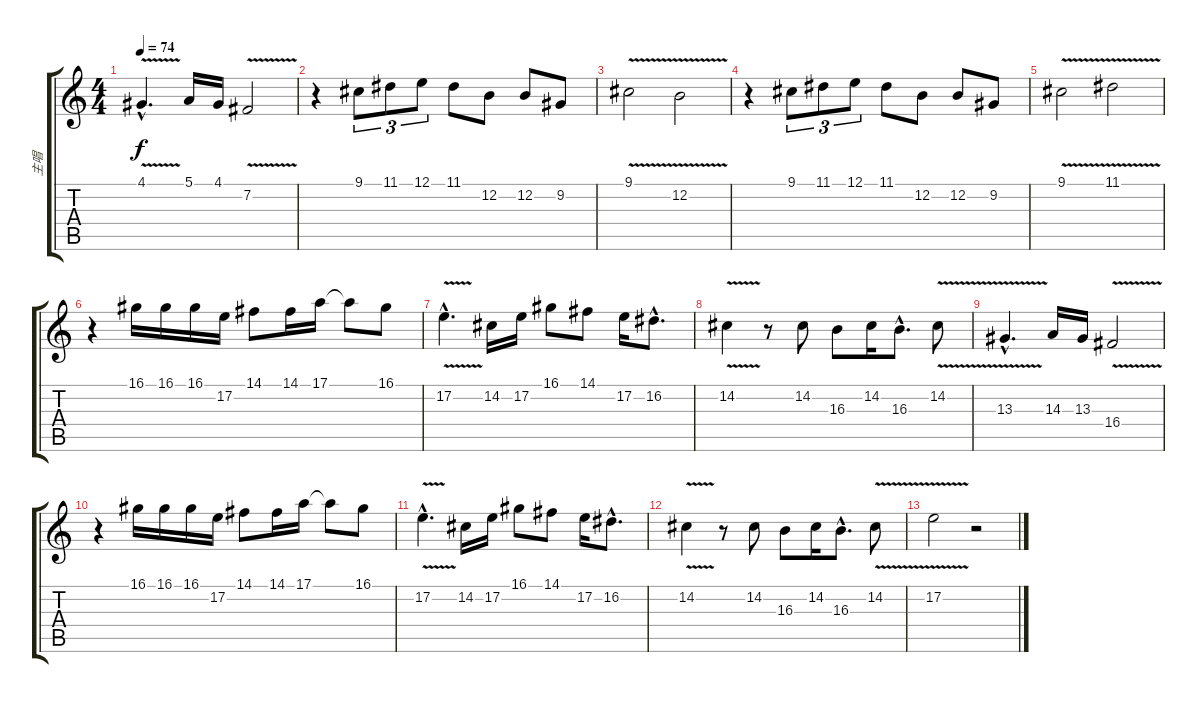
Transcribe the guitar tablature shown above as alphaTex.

\track ("主唱" "主唱") {instrument choiraahs}
\staff {score tabs}
\tuning (E4 B3 G3 D3 A2 E2) {hide}
\ts (4 4)
\tempo 74
\clef g2
\ks c
4.1{v hac}.4{d dy f} 5.1.16 4.1.16 7.2{v}.2 |
r.4 9.1.8{tu (3 2)} 11.1.8{tu (3 2)} 12.1.8{tu (3 2)} 11.1.8 12.2.8 12.2.8 9.2.8 |
9.1{v}.2 12.2{v}.2 |
r.4 9.1.8{tu (3 2)} 11.1.8{tu (3 2)} 12.1.8{tu (3 2)} 11.1.8 12.2.8 12.2.8 9.2.8 |
9.1{v}.2 11.1{v}.2 |
r.4 16.1.16 16.1.16 16.1.16 17.2.16 14.1.8 14.1.16 17.1.16 17.1{t}.8 16.1.8 |
17.2{v hac}.4{d} 14.2.16 17.2.16 16.1.8 14.1.8 17.2.16 16.2{hac}.8{d} |
14.2{v}.4 r.8 14.2.8 16.3.8 14.2.16 16.3{hac}.8{d} 14.2{v}.8 |
13.3{v hac}.4{d} 14.3.16 13.3.16 16.4{v}.2 |
r.4 16.1.16 16.1.16 16.1.16 17.2.16 14.1.8 14.1.16 17.1.16 17.1{t}.8 16.1.8 |
17.2{v hac}.4{d} 14.2.16 17.2.16 16.1.8 14.1.8 17.2.16 16.2{hac}.8{d} |
14.2{v}.4 r.8 14.2.8 16.3.8 14.2.16 16.3{hac}.8{d} 14.2{v}.8 |
17.2{v}.2 r.2
